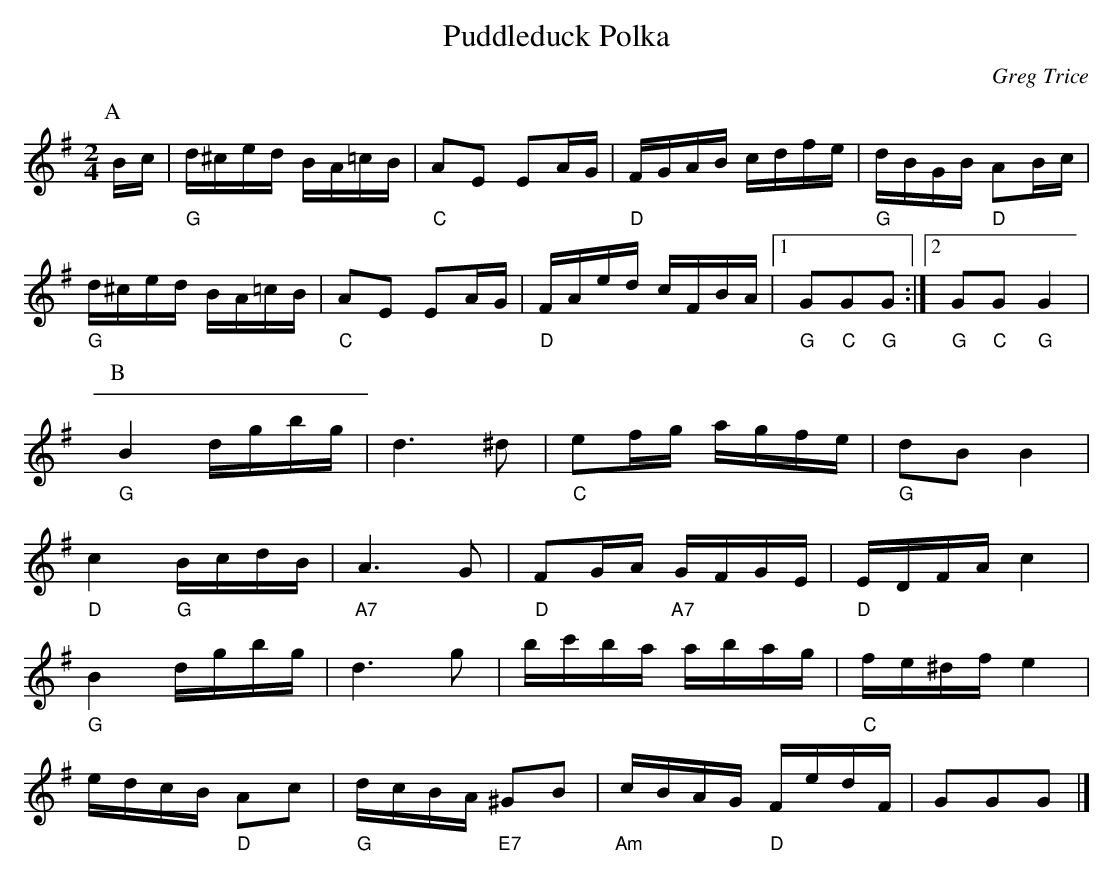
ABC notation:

X:1
T: Puddleduck Polka
C: Greg Trice
M: 2/4
L: 1/16
K: G
P:A
Bc |"G"d^ced BA=cB |"C"A2E2 E2AG |"D" FGAB cdfe |"G" dBGB"D" A2Bc |
"G"d^ced BA=cB |"C"A2E2 E2AG |"D"FAed cFBA\
|1"G"G2"C"G2"G"G2 :|2 "G"G2"C"G2"G"G4 |
P:B
"G"B4 dgbg | d6^d2 | "C"e2fg agfe | "G"d2B2 B4 |
"D"c4 "G"BcdB |"A7"A6 G2 |"D" F2GA "A7"GFGE | "D"EDFA c4 |
"G"B4 dgbg |d6 g2 | bc'ba abag |"C"fe^df e4 |
edcB "D"A2c2 | "G"dcBA "E7"^G2B2 |"Am"cBAG "D"FedF | G2G2G2 |]
